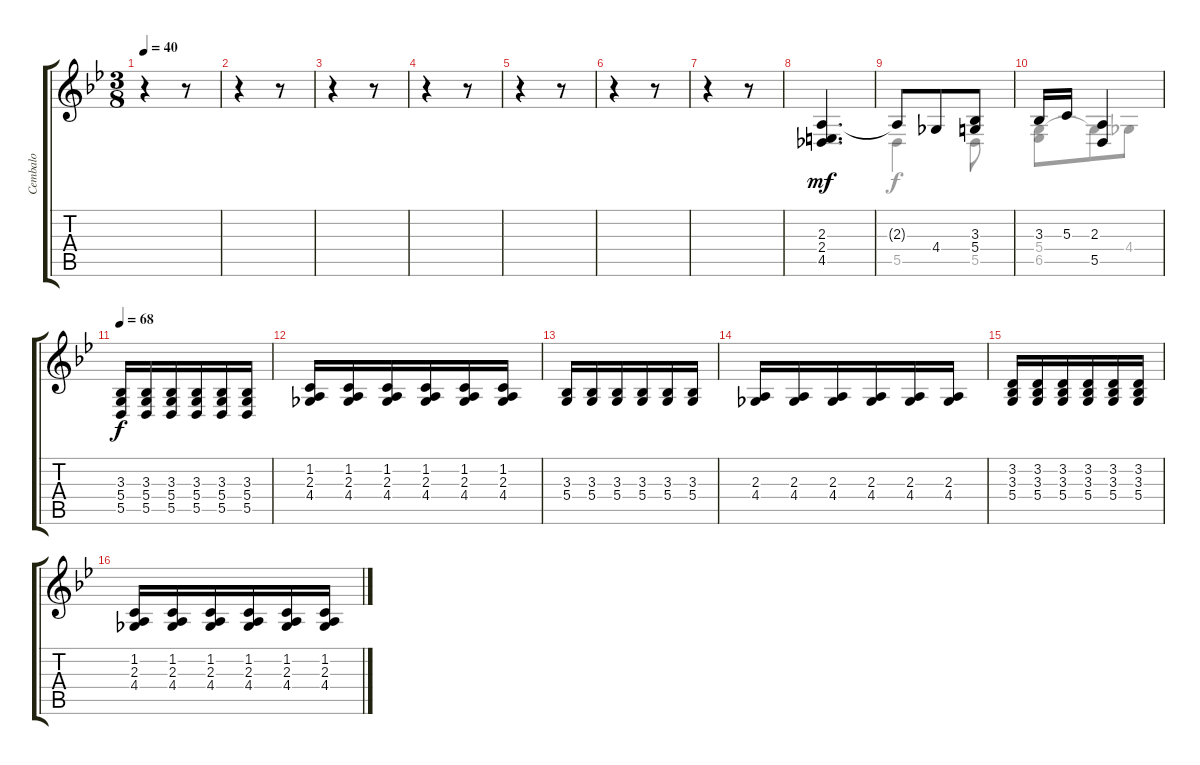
\track ("Cembalo" "Cembalo") {instrument harpsichord}
\staff {score tabs}
\tuning (E4 B3 G3 D3 A2 E2) {hide}
\voice
\ts (3 8)
\tempo 40
\clef g2
\ks bb
r.4{dy mf} r.8 |
r.4 r.8 |
r.4 r.8 |
r.4 r.8 |
r.4 r.8 |
r.4 r.8 |
r.4 r.8 |
(2.3 2.4 4.5).4{d} |
2.3{t}.8 4.4.8 (3.3 5.4).8 |
3.3.16 5.3.16 (2.3 5.5).4 |
\tempo 68
(3.3 5.4 5.5).16{dy f} (3.3 5.4 5.5).16 (3.3 5.4 5.5).16 (3.3 5.4 5.5).16 (3.3 5.4 5.5).16 (3.3 5.4 5.5).16 |
(1.2 2.3 4.4).16 (1.2 2.3 4.4).16 (1.2 2.3 4.4).16 (1.2 2.3 4.4).16 (1.2 2.3 4.4).16 (1.2 2.3 4.4).16 |
(3.3 5.4).16 (3.3 5.4).16 (3.3 5.4).16 (3.3 5.4).16 (3.3 5.4).16 (3.3 5.4).16 |
(2.3 4.4).16 (2.3 4.4).16 (2.3 4.4).16 (2.3 4.4).16 (2.3 4.4).16 (2.3 4.4).16 |
(3.2 3.3 5.4).16 (3.2 3.3 5.4).16 (3.2 3.3 5.4).16 (3.2 3.3 5.4).16 (3.2 3.3 5.4).16 (3.2 3.3 5.4).16 |
(1.2 2.3 4.4).16 (1.2 2.3 4.4).16 (1.2 2.3 4.4).16 (1.2 2.3 4.4).16 (1.2 2.3 4.4).16 (1.2 2.3 4.4).16
\voice
\clef g2
\ottava regular
\simile none
\ks bb
|
|
|
|
|
|
|
|
5.5.4 5.5.8 |
(5.4 6.5).8 5.4{t}.8 4.4.8 |
|
|
|
|
|
